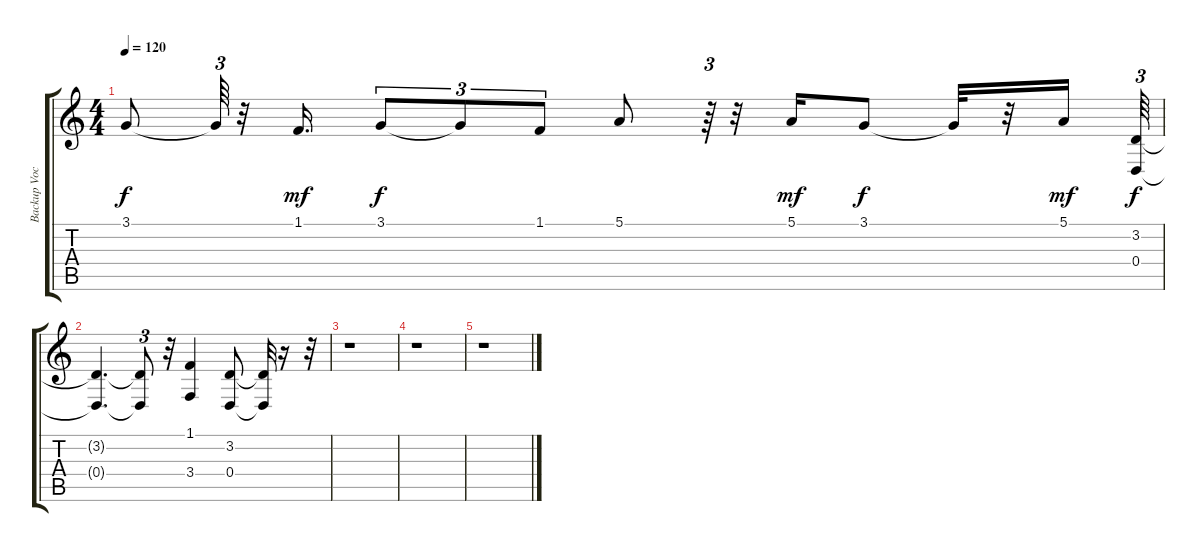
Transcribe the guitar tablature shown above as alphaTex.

\track ("Backup Vocals" "Backup Voc") {instrument voiceoohs}
\staff {score tabs}
\tuning (E4 B3 G3 D3 A2 E2) {hide}
\ts (4 4)
\tempo 120
\clef g2
\ks c
3.1{t}.8{dy f} 3.1{t}.64{tu (3 2)} r.32 1.1.16{d dy mf} 3.1.8{tu (3 2) dy f} 3.1{t}.8{tu (3 2)} 1.1.8{tu (3 2)} 5.1.8 r.64{tu (3 2)} r.32 5.1.16{dy mf} 3.1.8{dy f} 3.1{t}.32 r.32 5.1.16{dy mf} (3.2 0.4).64{tu (3 2) dy f} |
(3.2{t} 0.4{t}).4{d} (3.2{t} 0.4{t}).8{tu (3 2)} r.32 (1.1 3.4).4 (3.2 0.4).8 (3.2{t} 0.4{t}).32 r.16 r.32 |
r.1 |
r.1 |
r.1
